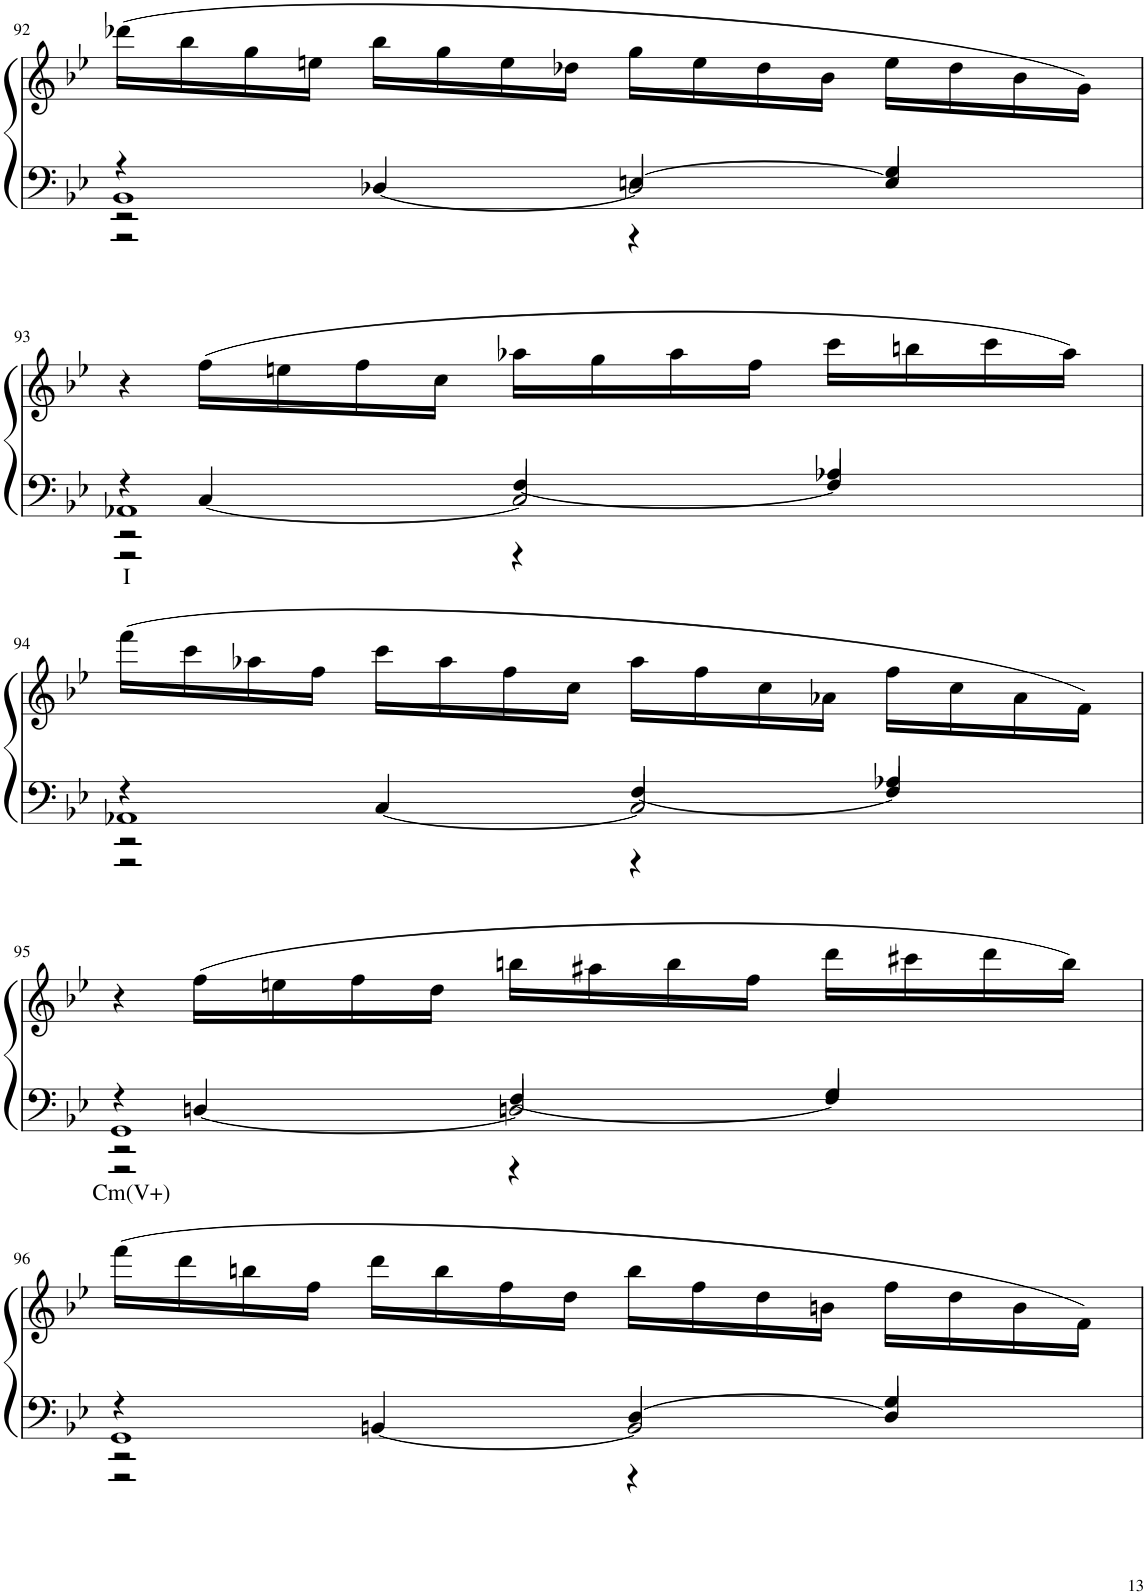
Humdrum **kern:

**kern	**text	**kern
*part1	*part1	*part1
*staff2	*staff2	*staff1
*I"Piano	*	*
*I'Pno	*	*
!!LO:PB:g=z
*clefF4	*	*clefG2
*k[b-e-]	*	*k[b-e-]
*M4/4	*	*M4/4
*met(c)	*	*met(c)
=92	=92	=92
*^	*	*
*	*^	*	*
*	*	*^	*	*
4r	1BB-	2r	2r	.	(16ddd-X\LL
.	.	.	.	.	16bb-\
.	.	.	.	.	16gg\
.	.	.	.	.	16een\JJ
[<4D-X/	.	.	.	.	16bb-\LL
.	.	.	.	.	16gg\
.	.	.	.	.	16ee\
.	.	.	.	.	16dd-X\JJ
2D-/]	.	[4En/	4r	.	16gg\LL
.	.	.	.	.	16ee\
.	.	.	.	.	16dd-\
.	.	.	.	.	16b-\JJ
.	.	4E/]	4G/	.	16ee\LL
.	.	.	.	.	16dd-\
.	.	.	.	.	16b-\
.	.	.	.	.	16g\JJ)
!!LO:LB:g=z
=93	=93	=93	=93	=93	=93
!	!	!	!	!LO:LY:b	!
4r	1AA-X	2r	2r	I	4r
[<4C/	.	.	.	.	(16ff\LL
.	.	.	.	.	16een\
.	.	.	.	.	16ff\
.	.	.	.	.	16cc\JJ
2C/]	.	[<4F/	4r	.	16aa-X\LL
.	.	.	.	.	16gg\
.	.	.	.	.	16aa-\
.	.	.	.	.	16ff\JJ
.	.	4F/]	4A-X/	.	16ccc\LL
.	.	.	.	.	16bbn\
.	.	.	.	.	16ccc\
.	.	.	.	.	16aa-\JJ)
!!LO:LB:g=z
=94	=94	=94	=94	=94	=94
4r	1AA-X	2r	2r	.	(16fff\LL
.	.	.	.	.	16ccc\
.	.	.	.	.	16aa-X\
.	.	.	.	.	16ff\JJ
[<4C/	.	.	.	.	16ccc\LL
.	.	.	.	.	16aa-\
.	.	.	.	.	16ff\
.	.	.	.	.	16cc\JJ
2C/]	.	[<4F/	4r	.	16aa-\LL
.	.	.	.	.	16ff\
.	.	.	.	.	16cc\
.	.	.	.	.	16a-X\JJ
.	.	4F/]	4A-X/	.	16ff\LL
.	.	.	.	.	16cc\
.	.	.	.	.	16a-\
.	.	.	.	.	16f\JJ)
!!LO:LB:g=z
=95	=95	=95	=95	=95	=95
!	!	!	!	!LO:LY:b	!
4r	1GG	2r	2r	Cm(V+)	4r
[<4Dn/	.	.	.	.	(16ff\LL
.	.	.	.	.	16een\
.	.	.	.	.	16ff\
.	.	.	.	.	16dd\JJ
2Dn/]	.	[<4F/	4r	.	16bbn\LL
.	.	.	.	.	16aa#X\
.	.	.	.	.	16bb\
.	.	.	.	.	16ff\JJ
.	.	4F/]	4G/	.	16ddd\LL
.	.	.	.	.	16ccc#X\
.	.	.	.	.	16ddd\
.	.	.	.	.	16bb\JJ)
!!LO:LB:g=z
=96	=96	=96	=96	=96	=96
4r	1GG	2r	2r	.	(16fff\LL
.	.	.	.	.	16ddd\
.	.	.	.	.	16bbn\
.	.	.	.	.	16ff\JJ
[<4BBn/	.	.	.	.	16ddd\LL
.	.	.	.	.	16bb\
.	.	.	.	.	16ff\
.	.	.	.	.	16dd\JJ
2BB/]	.	[>4D/	4r	.	16bb\LL
.	.	.	.	.	16ff\
.	.	.	.	.	16dd\
.	.	.	.	.	16bn\JJ
.	.	4D/]	4G/	.	16ff\LL
.	.	.	.	.	16dd\
.	.	.	.	.	16b\
.	.	.	.	.	16f\JJ)
*v	*v	*v	*v	*	*
=	=	=
*-	*-	*-
